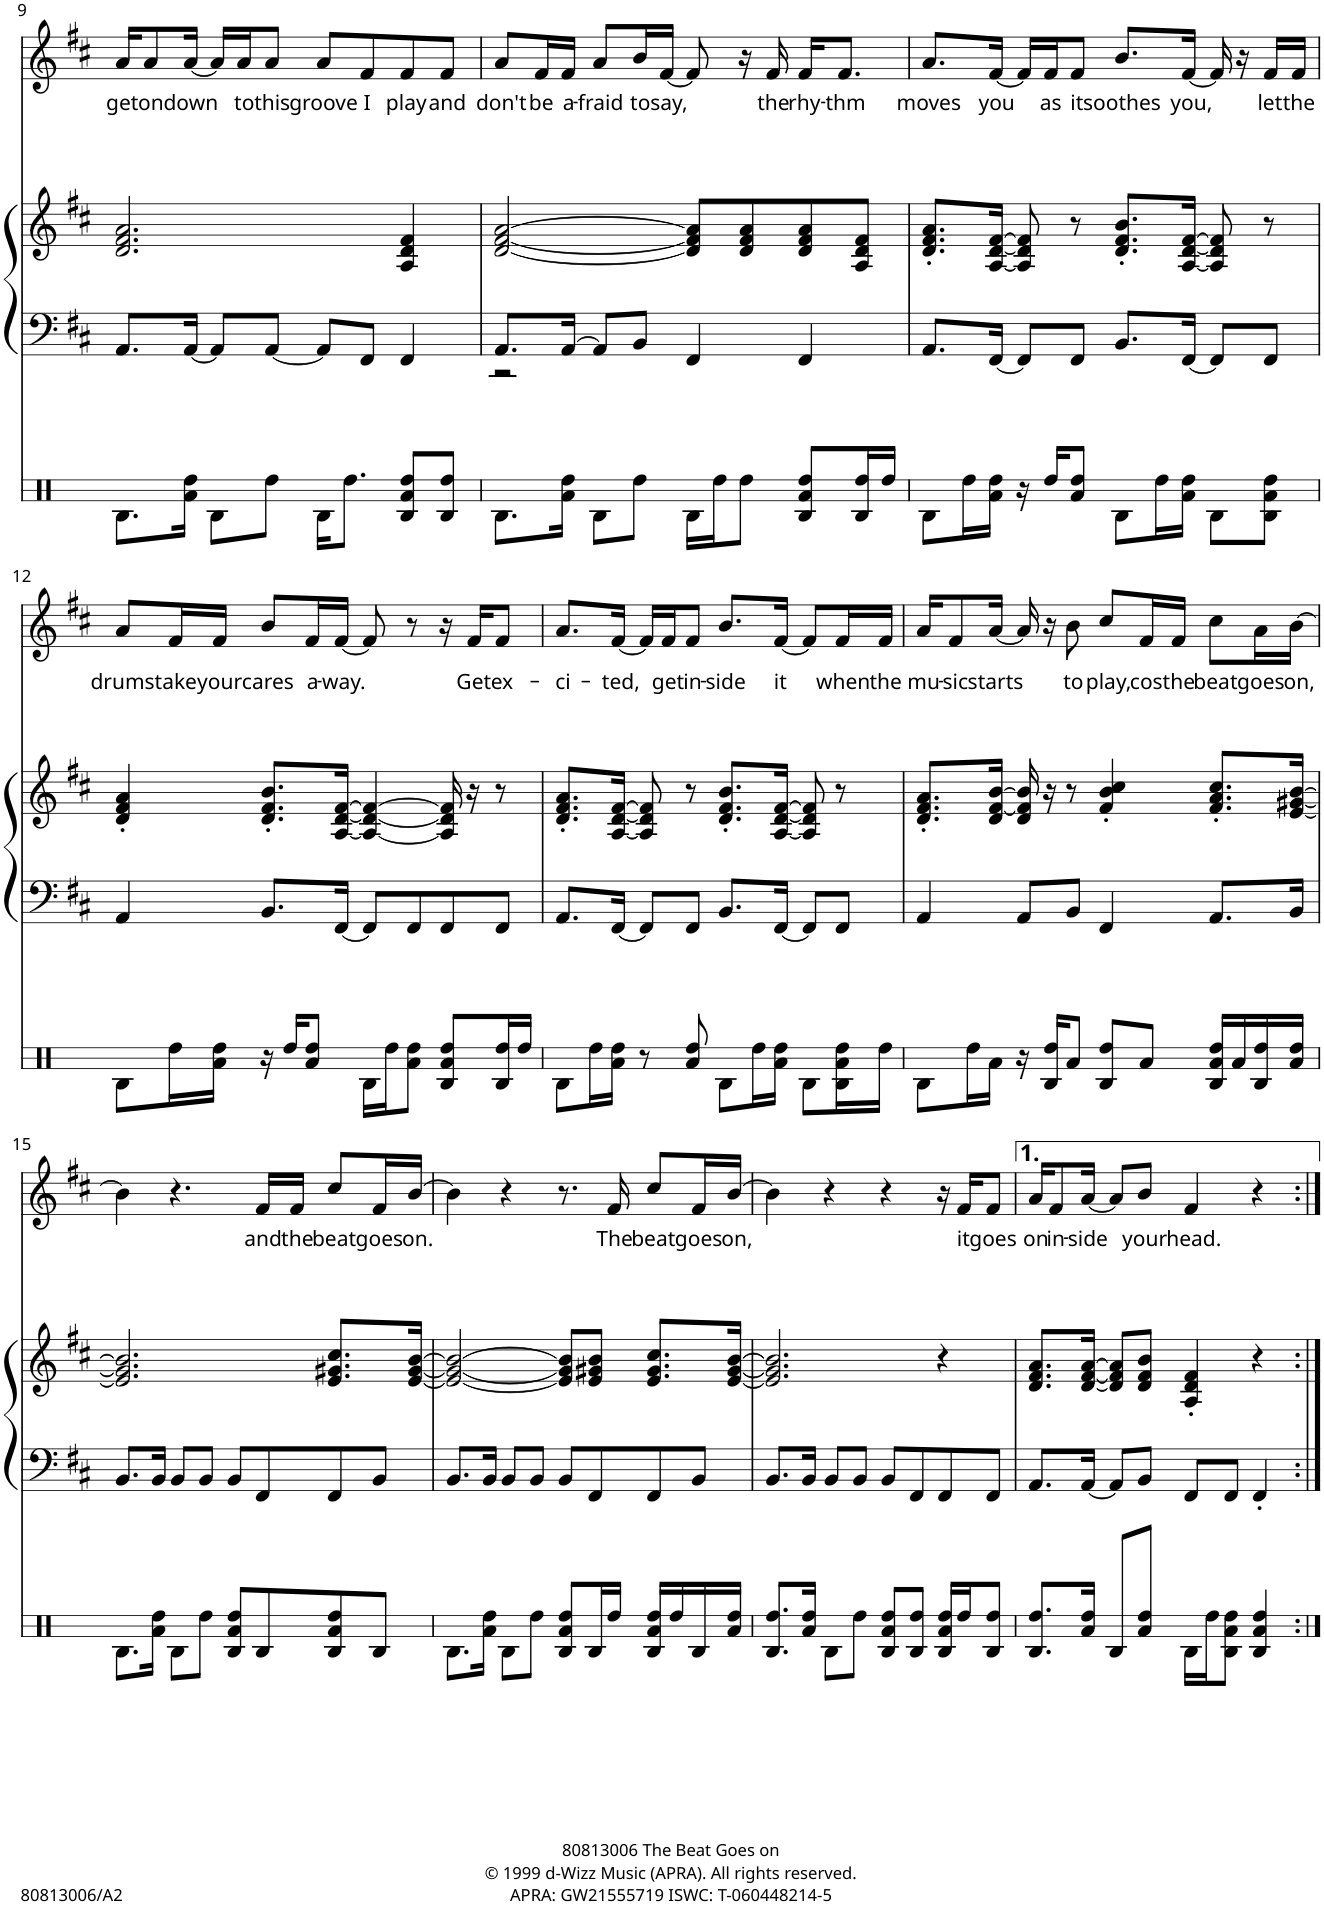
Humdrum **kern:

**kern	**kern	**kern	**text
*part2	*part2	*part1	*part1
*staff3	*staff2	*staff1	*staff1
*I"Piano	*	*I"Bass Synthesizer	*
*I'Pno	*	*	*
!!LO:PB:g=z
*clefF4	*clefG2	*clefG2	*
*k[f#c#]	*k[f#c#]	*k[f#c#]	*
*M4/4	*M4/4	*M4/4	*
=9	=9	=9	=9
!	!	!	!LO:LY:b
8.AA/L	2.d/ 2.f#/ 2.a/	16a/KL	get
!	!	!	!LO:LY:b
.	.	8a/	on
!	!	!	!LO:LY:b
[16AA/Jk	.	[16a/Jk	down
8AA/L]	.	16a/LL]	.
!	!	!	!LO:LY:b
.	.	16a/J	to
!	!	!	!LO:LY:b
[8AA/J	.	8a/J	this
!	!	!	!LO:LY:b
8AA/L]	.	8a/L	groove
!	!	!	!LO:LY:b
8FF#/J	.	8f#/	I
!	!	!	!LO:LY:b
4FF#/	4A/ 4d/ 4f#/	8f#/	play
!	!	!	!LO:LY:b
.	.	8f#/J	and
=10	=10	=10	=10
*^	*	*	*
!	!	!	!	!LO:LY:b
8.AA/L	2r	[2d/ [2f#/ [2a/	8a/L	don't
!	!	!	!	!LO:LY:b
.	.	.	16f#/L	be
!	!	!	!	!LO:LY:b
[16AA/Jk	.	.	16f#/JJ	a-
!	!	!	!	!LO:LY:b
8AA/L]	.	.	8a/L	-fraid
!	!	!	!	!LO:LY:b
8BB/J	.	.	16b/L	to
!	!	!	!	!LO:LY:b
.	.	.	[16f#/JJ	say,
4FF#/	2ryy	8d/] 8f#/] 8a/]L	8f#/]	.
.	.	8d/ 8f#/ 8a/	16r	.
!	!	!	!	!LO:LY:b
.	.	.	16f#/	the
!	!	!	!	!LO:LY:b
4FF#/	.	8d/ 8f#/ 8a/	16f#/KL	rhy-
!	!	!	!	!LO:LY:b
.	.	.	8.f#/J	-thm
.	.	8A/ 8d/ 8f#/J	.	.
*v	*v	*	*	*
=11	=11	=11	=11
!	!	!	!LO:LY:b
8.AA/L	8.d/' 8.f#/' 8.a/'L	8.a/L	moves
!	!	!	!LO:LY:b
[16FF#/Jk	[16A/ [16d/ [16f#/Jk	[16f#/Jk	you
8FF#/L]	8A/] 8d/] 8f#/]	16f#/LL]	.
!	!	!	!LO:LY:b
.	.	16f#/J	as
!	!	!	!LO:LY:b
8FF#/J	8r	8f#/J	it
!	!	!	!LO:LY:b
8.BB/L	8.d/' 8.f#/' 8.b/'L	8.b/L	soothes
!	!	!	!LO:LY:b
[16FF#/Jk	[16A/ [16d/ [16f#/Jk	[16f#/Jk	you,
8FF#/L]	8A/] 8d/] 8f#/]	16f#/]	.
.	.	16r	.
!	!	!	!LO:LY:b
8FF#/J	8r	16f#/LL	let
!	!	!	!LO:LY:b
.	.	16f#/JJ	the
!!LO:LB:g=z
=12	=12	=12	=12
!	!	!	!LO:LY:b
4AA/	4d/' 4f#/' 4a/'	8a/L	drums
!	!	!	!LO:LY:b
.	.	16f#/L	take
!	!	!	!LO:LY:b
.	.	16f#/JJ	your
!	!	!	!LO:LY:b
8.BB/L	8.d/' 8.f#/' 8.b/'L	8b/L	cares
!	!	!	!LO:LY:b
.	.	16f#/L	a-
!	!	!	!LO:LY:b
[16FF#/Jk	[16A/ [16d/ [16f#/Jk	[16f#/JJ	-way.
8FF#/L]	4A/_ 4d/_ 4f#/_	8f#/]	.
8FF#/	.	8r	.
8FF#/	16A/] 16d/] 16f#/]	16r	.
!	!	!	!LO:LY:b
.	16r	16f#/KL	Get
!	!	!	!LO:LY:b
8FF#/J	8r	8f#/J	ex-
=13	=13	=13	=13
!	!	!	!LO:LY:b
8.AA/L	8.d/' 8.f#/' 8.a/'L	8.a/L	-ci-
!	!	!	!LO:LY:b
[16FF#/Jk	[16A/ [16d/ [16f#/Jk	[16f#/Jk	-ted,
8FF#/L]	8A/] 8d/] 8f#/]	16f#/LL]	.
!	!	!	!LO:LY:b
.	.	16f#/J	get
!	!	!	!LO:LY:b
8FF#/J	8r	8f#/J	in-
!	!	!	!LO:LY:b
8.BB/L	8.d/' 8.f#/' 8.b/'L	8.b/L	-side
!	!	!	!LO:LY:b
[16FF#/Jk	[16A/ [16d/ [16f#/Jk	[16f#/Jk	it
8FF#/L]	8A/] 8d/] 8f#/]	8f#/L]	.
!	!	!	!LO:LY:b
8FF#/J	8r	16f#/L	when
!	!	!	!LO:LY:b
.	.	16f#/JJ	the
=14	=14	=14	=14
!	!	!	!LO:LY:b
4AA/	8.d/' 8.f#/' 8.a/'L	16a/KL	mu-
!	!	!	!LO:LY:b
.	.	8f#/	-sic
!	!	!	!LO:LY:b
.	16d/ [16f#/ [16b/Jk	[16a/Jk	starts
8AA/L	16d/ 16f#/] 16b/]	16a/]	.
.	16r	16r	.
!	!	!	!LO:LY:b
8BB/J	8r	8b\	to
!	!	!	!LO:LY:b
4FF#/	4f#/' 4b/' 4cc#/'	8cc#/L	play,
!	!	!	!LO:LY:b
.	.	16f#/L	cos
!	!	!	!LO:LY:b
.	.	16f#/JJ	the
!	!	!	!LO:LY:b
8.AA/L	8.f#/' 8.a/' 8.cc#/'L	8cc#\L	beat
!	!	!	!LO:LY:b
.	.	16a\L	goes
!	!	!	!LO:LY:b
16BB/Jk	[16e/ [16g#X/ [16b/Jk	[16b\JJ	on,
!!LO:LB:g=z
=15	=15	=15	=15
8.BB/L	2.e/] 2.g#/] 2.b/]	4b\]	.
16BB/Jk	.	.	.
8BB/L	.	4.r	.
8BB/J	.	.	.
8BB/L	.	.	.
!	!	!	!LO:LY:b
8FF#/	.	16f#/LL	and
!	!	!	!LO:LY:b
.	.	16f#/JJ	the
!	!	!	!LO:LY:b
8FF#/	8.e/ 8.g#X/ 8.cc#/L	8cc#/L	beat
!	!	!	!LO:LY:b
8BB/J	.	16f#/L	goes
!	!	!	!LO:LY:b
.	[16e/ [16g#/ [16b/Jk	[16b/JJ	on.
=16	=16	=16	=16
8.BB/L	2e/_ 2g#/_ 2b/_	4b\]	.
16BB/Jk	.	.	.
8BB/L	.	4r	.
8BB/J	.	.	.
8BB/L	8e/] 8g#/] 8b/]L	8.r	.
8FF#/	8e/ 8g#X/ 8b/J	.	.
!	!	!	!LO:LY:b
.	.	16f#/	The
!	!	!	!LO:LY:b
8FF#/	8.e/ 8.g#/ 8.cc#/L	8cc#/L	beat
!	!	!	!LO:LY:b
8BB/J	.	16f#/L	goes
!	!	!	!LO:LY:b
.	[16e/ [16g#/ [16b/Jk	[16b/JJ	on,
=17	=17	=17	=17
8.BB/L	2.e/] 2.g#/] 2.b/]	4b\]	.
16BB/Jk	.	.	.
8BB/L	.	4r	.
8BB/J	.	.	.
8BB/L	.	4r	.
8FF#/	.	.	.
8FF#/	4r	16r	.
!	!	!	!LO:LY:b
.	.	16f#/KL	it
!	!	!	!LO:LY:b
8FF#/J	.	8f#/J	goes
=18	=18	=18	=18
!	!	!	!LO:LY:b
8.AA/L	8.d/ 8.f#/ 8.a/L	16a/KL	on
!	!	!	!LO:LY:b
.	.	8f#/	in-
!	!	!	!LO:LY:b
[16AA/Jk	[16d/ [16f#/ [16a/Jk	[16a/Jk	-side
8AA/L]	8d/] 8f#/] 8a/]L	8a/L]	.
!	!	!	!LO:LY:b
8BB/J	8d/ 8f#/ 8b/J	8b/J	your
!	!	!	!LO:LY:b
8FF#/L	4A/' 4d/' 4f#/'	4f#/	head.
8FF#/J	.	.	.
4FF#'/	4r	4r	.
=:|!	=:|!	=:|!	=:|!
*-	*-	*-	*-
